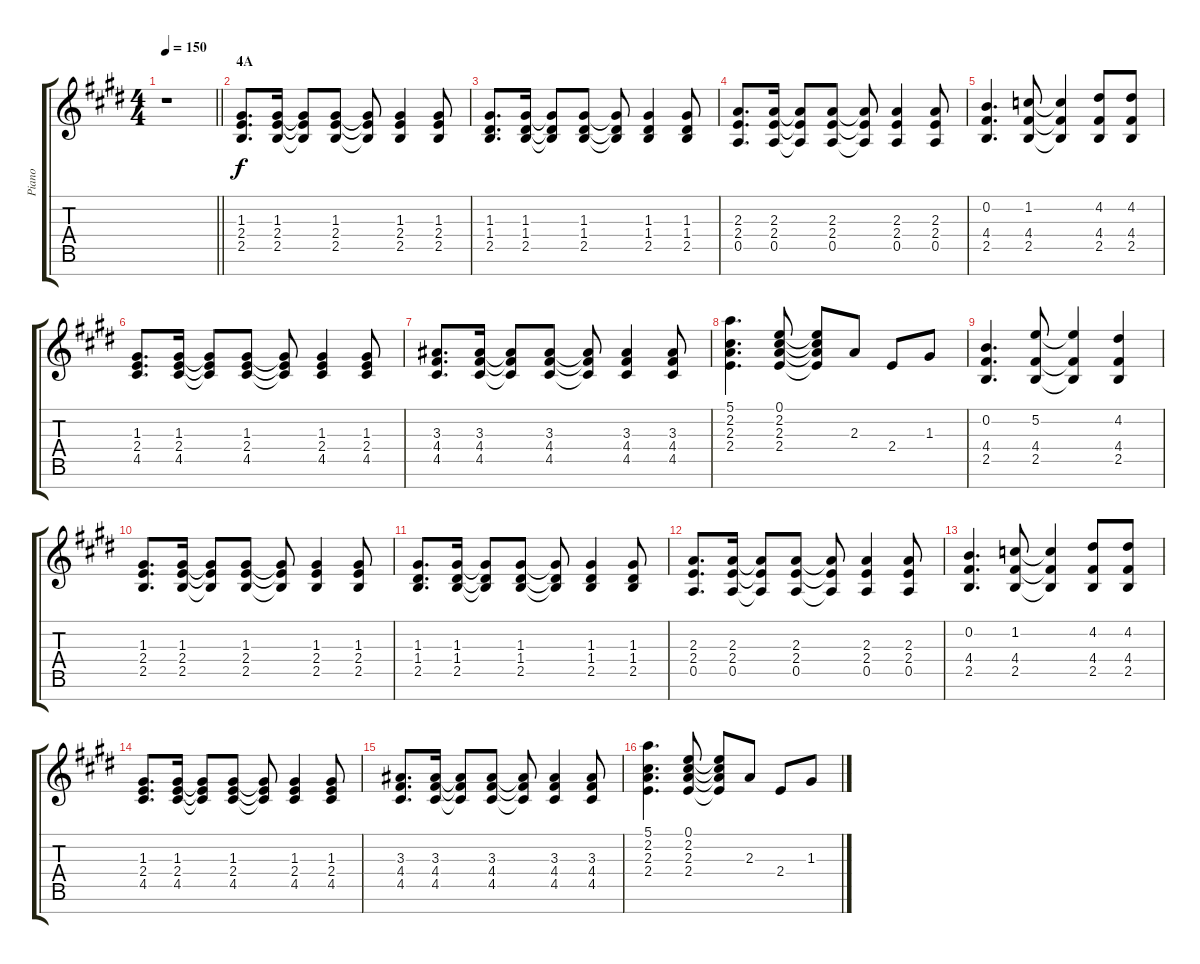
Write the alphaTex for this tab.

\track ("Piano" "Piano") {instrument acousticgrandpiano}
\staff {score tabs}
\tuning (E5 B4 G4 D4 A3 E3 B2) {hide}
\ts (4 4)
\tempo 150
\clef g2
\barLineRight lightlight
\ks e
r.1{dy f} |
\section ("" "4A")
(1.3 2.4 2.5).8{d} (1.3 2.4 2.5).16 (1.3{t} 2.4{t} 2.5{t}).8 (1.3 2.4 2.5).8 (1.3{t} 2.4{t} 2.5{t}).8 (1.3 2.4 2.5).4 (1.3 2.4 2.5).8 |
(1.3 1.4 2.5).8{d} (1.3 1.4 2.5).16 (1.3{t} 1.4{t} 2.5{t}).8 (1.3 1.4 2.5).8 (1.3{t} 1.4{t} 2.5{t}).8 (1.3 1.4 2.5).4 (1.3 1.4 2.5).8 |
(2.3 2.4 0.5).8{d} (2.3 2.4 0.5).16 (2.3{t} 2.4{t} 0.5{t}).8 (2.3 2.4 0.5).8 (2.3{t} 2.4{t} 0.5{t}).8 (2.3 2.4 0.5).4 (2.3 2.4 0.5).8 |
(0.2 4.4 2.5).4{d} (1.2 4.4 2.5).8 (1.2{t} 4.4{t} 2.5{t}).4 (4.2 4.4 2.5).8 (4.2 4.4 2.5).8 |
(1.3 2.4 4.5).8{d} (1.3 2.4 4.5).16 (1.3{t} 2.4{t} 4.5{t}).8 (1.3 2.4 4.5).8 (1.3{t} 2.4{t} 4.5{t}).8 (1.3 2.4 4.5).4 (1.3 2.4 4.5).8 |
(3.3 4.4 4.5).8{d} (3.3 4.4 4.5).16 (3.3{t} 4.4{t} 4.5{t}).8 (3.3 4.4 4.5).8 (3.3{t} 4.4{t} 4.5{t}).8 (3.3 4.4 4.5).4 (3.3 4.4 4.5).8 |
(5.1 2.2 2.3 2.4).4{d} (0.1 2.2 2.3 2.4).8 (0.1{t} 2.2{t} 2.3{t} 2.4{t}).8 2.3.8 2.4.8 1.3.8 |
(0.2 4.4 2.5).4{d} (5.2 4.4 2.5).8 (5.2{t} 4.4{t} 2.5{t}).4 (4.2 4.4 2.5).4 |
(1.3 2.4 2.5).8{d} (1.3 2.4 2.5).16 (1.3{t} 2.4{t} 2.5{t}).8 (1.3 2.4 2.5).8 (1.3{t} 2.4{t} 2.5{t}).8 (1.3 2.4 2.5).4 (1.3 2.4 2.5).8 |
(1.3 1.4 2.5).8{d} (1.3 1.4 2.5).16 (1.3{t} 1.4{t} 2.5{t}).8 (1.3 1.4 2.5).8 (1.3{t} 1.4{t} 2.5{t}).8 (1.3 1.4 2.5).4 (1.3 1.4 2.5).8 |
(2.3 2.4 0.5).8{d} (2.3 2.4 0.5).16 (2.3{t} 2.4{t} 0.5{t}).8 (2.3 2.4 0.5).8 (2.3{t} 2.4{t} 0.5{t}).8 (2.3 2.4 0.5).4 (2.3 2.4 0.5).8 |
(0.2 4.4 2.5).4{d} (1.2 4.4 2.5).8 (1.2{t} 4.4{t} 2.5{t}).4 (4.2 4.4 2.5).8 (4.2 4.4 2.5).8 |
(1.3 2.4 4.5).8{d} (1.3 2.4 4.5).16 (1.3{t} 2.4{t} 4.5{t}).8 (1.3 2.4 4.5).8 (1.3{t} 2.4{t} 4.5{t}).8 (1.3 2.4 4.5).4 (1.3 2.4 4.5).8 |
(3.3 4.4 4.5).8{d} (3.3 4.4 4.5).16 (3.3{t} 4.4{t} 4.5{t}).8 (3.3 4.4 4.5).8 (3.3{t} 4.4{t} 4.5{t}).8 (3.3 4.4 4.5).4 (3.3 4.4 4.5).8 |
(5.1 2.2 2.3 2.4).4{d} (0.1 2.2 2.3 2.4).8 (0.1{t} 2.2{t} 2.3{t} 2.4{t}).8 2.3.8 2.4.8 1.3.8
